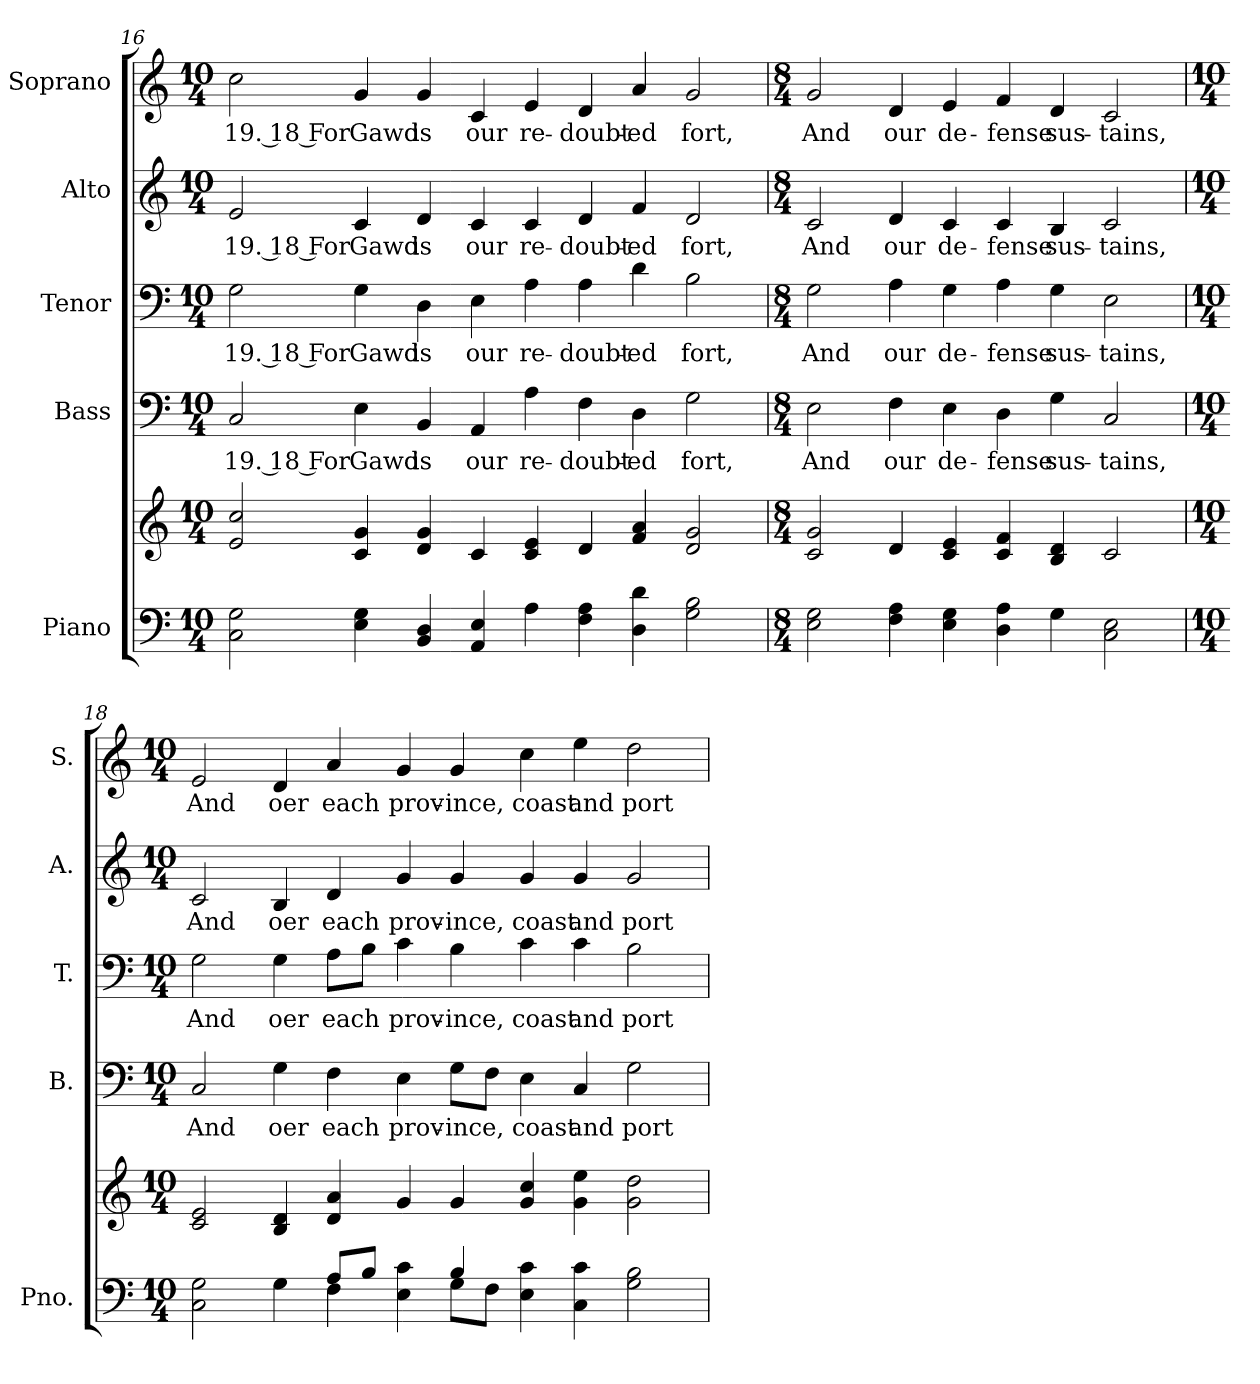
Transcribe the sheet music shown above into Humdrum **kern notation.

**kern	**kern	**kern	**text	**kern	**text	**kern	**text	**kern	**text
*part5	*part5	*part4	*part4	*part3	*part3	*part2	*part2	*part1	*part1
*staff6	*staff5	*staff4	*staff4	*staff3	*staff3	*staff2	*staff2	*staff1	*staff1
*I"Piano	*	*I"Bass	*	*I"Tenor	*	*I"Alto	*	*I"Soprano	*
*I'Pno.	*	*I'B.	*	*I'T.	*	*I'A.	*	*I'S.	*
*clefF4	*clefG2	*clefF4	*	*clefF4	*	*clefG2	*	*clefG2	*
*k[]	*k[]	*k[]	*	*k[]	*	*k[]	*	*k[]	*
*C:	*C:	*C:	*	*C:	*	*C:	*	*C:	*
*M10/4	*M10/4	*M10/4	*	*M10/4	*	*M10/4	*	*M10/4	*
=16	=16	=16	=16	=16	=16	=16	=16	=16	=16
!	!	!	!LO:LY:b:color=#000000	!	!	!	!	!	!
!	!	!	!	!	!LO:LY:b:color=#000000	!	!	!	!
!	!	!	!	!	!	!	!LO:LY:b:color=#000000	!	!
!	!	!	!	!	!	!	!	!	!LO:LY:b:color=#000000
2Ci\ 2Gi	2ei/ 2cci	2Ci/	19. 18 For	2Gi\	19. 18 For	2ei/	19. 18 For	2cci\	19. 18 For
!	!	!	!LO:LY:b:color=#000000	!	!	!	!	!	!
!	!	!	!	!	!LO:LY:b:color=#000000	!	!	!	!
!	!	!	!	!	!	!	!LO:LY:b:color=#000000	!	!
!	!	!	!	!	!	!	!	!	!LO:LY:b:color=#000000
4Ei\ 4Gi	4ci/ 4gi	4Ei\	Gawd	4Gi\	Gawd	4ci/	Gawd	4gi/	Gawd
!	!	!	!LO:LY:b:color=#000000	!	!	!	!	!	!
!	!	!	!	!	!LO:LY:b:color=#000000	!	!	!	!
!	!	!	!	!	!	!	!LO:LY:b:color=#000000	!	!
!	!	!	!	!	!	!	!	!	!LO:LY:b:color=#000000
4BBi/ 4Di	4di/ 4gi	4BBi/	is	4Di\	is	4di/	is	4gi/	is
!	!	!	!LO:LY:b:color=#000000	!	!	!	!	!	!
!	!	!	!	!	!LO:LY:b:color=#000000	!	!	!	!
!	!	!	!	!	!	!	!LO:LY:b:color=#000000	!	!
!	!	!	!	!	!	!	!	!	!LO:LY:b:color=#000000
4AAi/ 4Ei	4ci/	4AAi/	our	4Ei\	our	4ci/	our	4ci/	our
!	!	!	!LO:LY:b:color=#000000	!	!	!	!	!	!
!	!	!	!	!	!LO:LY:b:color=#000000	!	!	!	!
!	!	!	!	!	!	!	!LO:LY:b:color=#000000	!	!
!	!	!	!	!	!	!	!	!	!LO:LY:b:color=#000000
4Ai\	4ci/ 4ei	4Ai\	re-	4Ai\	re-	4ci/	re-	4ei/	re-
!	!	!	!LO:LY:b:color=#000000	!	!	!	!	!	!
!	!	!	!	!	!LO:LY:b:color=#000000	!	!	!	!
!	!	!	!	!	!	!	!LO:LY:b:color=#000000	!	!
!	!	!	!	!	!	!	!	!	!LO:LY:b:color=#000000
4Fi\ 4Ai	4di/	4Fi\	-doubt-	4Ai\	-doubt-	4di/	-doubt-	4di/	-doubt-
!	!	!	!LO:LY:b:color=#000000	!	!	!	!	!	!
!	!	!	!	!	!LO:LY:b:color=#000000	!	!	!	!
!	!	!	!	!	!	!	!LO:LY:b:color=#000000	!	!
!	!	!	!	!	!	!	!	!	!LO:LY:b:color=#000000
4Di\ 4di	4fi/ 4ai	4Di\	-ed	4di\	-ed	4fi/	-ed	4ai/	-ed
!	!	!	!LO:LY:b:color=#000000	!	!	!	!	!	!
!	!	!	!	!	!LO:LY:b:color=#000000	!	!	!	!
!	!	!	!	!	!	!	!LO:LY:b:color=#000000	!	!
!	!	!	!	!	!	!	!	!	!LO:LY:b:color=#000000
2Gi\ 2Bi	2di/ 2gi	2Gi\	fort,	2Bi\	fort,	2di/	fort,	2gi/	fort,
!!LO:PB:g=z
=17	=17	=17	=17	=17	=17	=17	=17	=17	=17
*M8/4	*M8/4	*M8/4	*	*M8/4	*	*M8/4	*	*M8/4	*
!	!	!	!LO:LY:b:color=#000000	!	!	!	!	!	!
!	!	!	!	!	!LO:LY:b:color=#000000	!	!	!	!
!	!	!	!	!	!	!	!LO:LY:b:color=#000000	!	!
!	!	!	!	!	!	!	!	!	!LO:LY:b:color=#000000
2Ei\ 2Gi	2ci/ 2gi	2Ei\	And	2Gi\	And	2ci/	And	2gi/	And
!	!	!	!LO:LY:b:color=#000000	!	!	!	!	!	!
!	!	!	!	!	!LO:LY:b:color=#000000	!	!	!	!
!	!	!	!	!	!	!	!LO:LY:b:color=#000000	!	!
!	!	!	!	!	!	!	!	!	!LO:LY:b:color=#000000
4Fi\ 4Ai	4di/	4Fi\	our	4Ai\	our	4di/	our	4di/	our
!	!	!	!LO:LY:b:color=#000000	!	!	!	!	!	!
!	!	!	!	!	!LO:LY:b:color=#000000	!	!	!	!
!	!	!	!	!	!	!	!LO:LY:b:color=#000000	!	!
!	!	!	!	!	!	!	!	!	!LO:LY:b:color=#000000
4Ei\ 4Gi	4ci/ 4ei	4Ei\	de-	4Gi\	de-	4ci/	de-	4ei/	de-
!	!	!	!LO:LY:b:color=#000000	!	!	!	!	!	!
!	!	!	!	!	!LO:LY:b:color=#000000	!	!	!	!
!	!	!	!	!	!	!	!LO:LY:b:color=#000000	!	!
!	!	!	!	!	!	!	!	!	!LO:LY:b:color=#000000
4Di\ 4Ai	4ci/ 4fi	4Di\	-fense	4Ai\	-fense	4ci/	-fense	4fi/	-fense
!	!	!	!LO:LY:b:color=#000000	!	!	!	!	!	!
!	!	!	!	!	!LO:LY:b:color=#000000	!	!	!	!
!	!	!	!	!	!	!	!LO:LY:b:color=#000000	!	!
!	!	!	!	!	!	!	!	!	!LO:LY:b:color=#000000
4Gi\	4Bi/ 4di	4Gi\	sus-	4Gi\	sus-	4Bi/	sus-	4di/	sus-
!	!	!	!LO:LY:b:color=#000000	!	!	!	!	!	!
!	!	!	!	!	!LO:LY:b:color=#000000	!	!	!	!
!	!	!	!	!	!	!	!LO:LY:b:color=#000000	!	!
!	!	!	!	!	!	!	!	!	!LO:LY:b:color=#000000
2Ci\ 2Ei	2ci/	2Ci/	-tains,	2Ei\	-tains,	2ci/	-tains,	2ci/	-tains,
=18	=18	=18	=18	=18	=18	=18	=18	=18	=18
*M10/4	*M10/4	*M10/4	*	*M10/4	*	*M10/4	*	*M10/4	*
*^	*	*	*	*	*	*	*	*	*
!	!	!	!	!LO:LY:b:color=#000000	!	!	!	!	!	!
!	!	!	!	!	!	!LO:LY:b:color=#000000	!	!	!	!
!	!	!	!	!	!	!	!	!LO:LY:b:color=#000000	!	!
!	!	!	!	!	!	!	!	!	!	!LO:LY:b:color=#000000
2Ci\ 2Gi	2ryy	2ci/ 2ei	2Ci/	And	2Gi\	And	2ci/	And	2ei/	And
!	!	!	!	!LO:LY:b:color=#000000	!	!	!	!	!	!
!	!	!	!	!	!	!LO:LY:b:color=#000000	!	!	!	!
!	!	!	!	!	!	!	!	!LO:LY:b:color=#000000	!	!
!	!	!	!	!	!	!	!	!	!	!LO:LY:b:color=#000000
4Gi\	4ryy	4Bi/ 4di	4Gi\	oer	4Gi\	oer	4Bi/	oer	4di/	oer
!	!	!	!	!LO:LY:b:color=#000000	!	!	!	!	!	!
!	!	!	!	!	!	!LO:LY:b:color=#000000	!	!	!	!
!	!	!	!	!	!	!	!	!LO:LY:b:color=#000000	!	!
!	!	!	!	!	!	!	!	!	!	!LO:LY:b:color=#000000
8Ai/L	4Fi\	4di/ 4ai	4Fi\	each	8Ai\L	each	4di/	each	4ai/	each
8Bi/J	.	.	.	.	8Bi\J	.	.	.	.	.
!	!	!	!	!LO:LY:b:color=#000000	!	!	!	!	!	!
!	!	!	!	!	!	!LO:LY:b:color=#000000	!	!	!	!
!	!	!	!	!	!	!	!	!LO:LY:b:color=#000000	!	!
!	!	!	!	!	!	!	!	!	!	!LO:LY:b:color=#000000
4Ei\ 4ci	4ryy	4gi/	4Ei\	prov-	4ci\	prov-	4gi/	prov-	4gi/	prov-
!	!	!	!	!LO:LY:b:color=#000000	!	!	!	!	!	!
!	!	!	!	!	!	!LO:LY:b:color=#000000	!	!	!	!
!	!	!	!	!	!	!	!	!LO:LY:b:color=#000000	!	!
!	!	!	!	!	!	!	!	!	!	!LO:LY:b:color=#000000
4Bi/	8Gi\L	4gi/	8Gi\L	-ince,	4Bi\	-ince,	4gi/	-ince,	4gi/	-ince,
.	8Fi\J	.	8Fi\J	.	.	.	.	.	.	.
!	!	!	!	!LO:LY:b:color=#000000	!	!	!	!	!	!
!	!	!	!	!	!	!LO:LY:b:color=#000000	!	!	!	!
!	!	!	!	!	!	!	!	!LO:LY:b:color=#000000	!	!
!	!	!	!	!	!	!	!	!	!	!LO:LY:b:color=#000000
4Ei\ 4ci	2ryy	4gi/ 4cci	4Ei\	coast	4ci\	coast	4gi/	coast	4cci\	coast
!	!	!	!	!LO:LY:b:color=#000000	!	!	!	!	!	!
!	!	!	!	!	!	!LO:LY:b:color=#000000	!	!	!	!
!	!	!	!	!	!	!	!	!LO:LY:b:color=#000000	!	!
!	!	!	!	!	!	!	!	!	!	!LO:LY:b:color=#000000
4Ci\ 4ci	.	4gi\ 4eei	4Ci/	and	4ci\	and	4gi/	and	4eei\	and
!	!	!	!	!LO:LY:b:color=#000000	!	!	!	!	!	!
!	!	!	!	!	!	!LO:LY:b:color=#000000	!	!	!	!
!	!	!	!	!	!	!	!	!LO:LY:b:color=#000000	!	!
!	!	!	!	!	!	!	!	!	!	!LO:LY:b:color=#000000
2Gi\ 2Bi	2ryy	2gi\ 2ddi	2Gi\	port	2Bi\	port	2gi/	port	2ddi\	port
*v	*v	*	*	*	*	*	*	*	*	*
=	=	=	=	=	=	=	=	=	=
*-	*-	*-	*-	*-	*-	*-	*-	*-	*-
